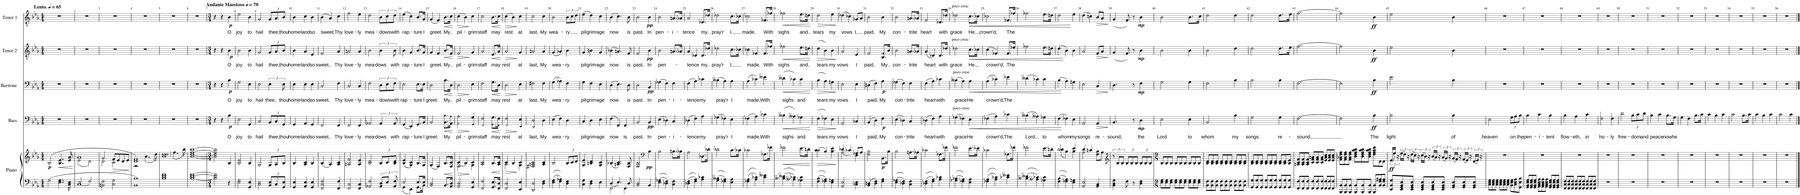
**kern	**kern	**dynam	**kern	**text	**dynam	**kern	**text	**dynam	**kern	**text	**dynam	**kern	**text	**dynam
*part5	*part5	*part5	*part4	*part4	*part4	*part3	*part3	*part3	*part2	*part2	*part2	*part1	*part1	*part1
*staff6	*staff5	*staff5/6	*staff4	*staff4	*staff4	*staff3	*staff3	*staff3	*staff2	*staff2	*staff2	*staff1	*staff1	*staff1
*I"Piano	*	*	*I"Bass	*	*	*I"Baritone	*	*	*I"Tenor 2	*	*	*I"Tenor 1	*	*
*I'Pno.	*	*	*I'B.	*	*	*I'Bar.	*	*	*I'T2.	*	*	*I'T1.	*	*
*clefF4	*clefG2	*	*clefF4	*	*	*clefF4	*	*	*clefGv2	*	*	*clefGv2	*	*
*k[b-e-a-]	*k[b-e-a-]	*	*k[b-e-a-]	*	*	*k[b-e-a-]	*	*	*k[b-e-a-]	*	*	*k[b-e-a-]	*	*
*M4/4	*M4/4	*	*M4/4	*	*	*M4/4	*	*	*M4/4	*	*	*M4/4	*	*
*MM65	*MM65	*	*MM65	*	*	*MM65	*	*	*MM65	*	*	*MM65	*	*
=1	=1	=1	=1	=1	=1	=1	=1	=1	=1	=1	=1	=1	=1	=1
!	!	!	!	!	!	!	!	!	!	!	!	!LO:TX:a:B:t=Lento.	!	!
!	!	!LO:DY:b	!	!	!	!	!	!	!	!	!	!	!	!
2G\	(2B-/	p	1r	.	.	1r	.	.	1r	.	.	1r	.	.
!	!	!LO:HP:b	!	!	!	!	!	!	!	!	!	!	!	!
4..E-\ 4..G\	4..B-/ 4..e-/	<	.	.	.	.	.	.	.	.	.	.	.	.
16C\ 16E-\	16e-/ 16a-/	.	.	.	.	.	.	.	.	.	.	.	.	.
.	.	[	.	.	.	.	.	.	.	.	.	.	.	.
=2	=2	=2	=2	=2	=2	=2	=2	=2	=2	=2	=2	=2	=2	=2
*^	*^	*	*	*	*	*	*	*	*	*	*	*	*	*
1C	2E-/	1a-	(2e-\	.	1r	.	.	1r	.	.	1r	.	.	1r	.	.
.	2F/	.	2d\)	.	.	.	.	.	.	.	.	.	.	.	.	.
*v	*v	*	*	*	*	*	*	*	*	*	*	*	*	*	*	*
=3	=3	=3	=3	=3	=3	=3	=3	=3	=3	=3	=3	=3	=3	=3	=3
2BBn\ 2F\	2d\	2g/	.	1r	.	.	1r	.	.	1r	.	.	1r	.	.
!	!	!	!LO:HP:b	!	!	!	!	!	!	!	!	!	!	!	!
2C\ 2G\	2c\	8f/L	>	.	.	.	.	.	.	.	.	.	.	.	.
.	.	8e-/	.	.	.	.	.	.	.	.	.	.	.	.	.
.	.	8d/	.	.	.	.	.	.	.	.	.	.	.	.	.
.	.	8e-/J	.	.	.	.	.	.	.	.	.	.	.	.	.
*	*v	*v	*	*	*	*	*	*	*	*	*	*	*	*	*
.	.	]	.	.	.	.	.	.	.	.	.	.	.	.
=4	=4	=4	=4	=4	=4	=4	=4	=4	=4	=4	=4	=4	=4	=4
*	*^	*	*	*	*	*	*	*	*	*	*	*	*	*
1BB- 1B-	1d 1f)	2r	.	1r	.	.	1r	.	.	1r	.	.	1r	.	.
.	.	(4..b-\	.	.	.	.	.	.	.	.	.	.	.	.	.
.	.	16dd\)	.	.	.	.	.	.	.	.	.	.	.	.	.
=5	=5	=5	=5	=5	=5	=5	=5	=5	=5	=5	=5	=5	=5	=5	=5
1B- 1d 1f	1b- 1dd	2dd/	.	1r	.	.	1r	.	.	1r	.	.	1r	.	.
.	.	(4..ff\	.	.	.	.	.	.	.	.	.	.	.	.	.
.	.	16bb-\)	.	.	.	.	.	.	.	.	.	.	.	.	.
*	*v	*v	*	*	*	*	*	*	*	*	*	*	*	*	*
=6	=6	=6	=6	=6	=6	=6	=6	=6	=6	=6	=6	=6	=6	=6
[1B- [1d [1f	[1b- [1dd [1ff [1bb-	.	1r	.	.	1r	.	.	1r	.	.	1r	.	.
=7	=7	=7	=7	=7	=7	=7	=7	=7	=7	=7	=7	=7	=7	=7
*M3/4	*M3/4	*	*M3/4	*	*	*M3/4	*	*	*M3/4	*	*	*M3/4	*	*
*	*	*	*	*	*	*	*	*	*	*	*	*MM70	*	*
!	!	!	!	!	!	!	!	!	!	!	!	!LO:TX:a:B:t=Andante Maestoso	!	!
2B-\] 2d\] 2f\]	2b-\] 2dd\] 2ff\] 2bb-\]	.	4r	.	.	4r	.	.	4r	.	.	4r	.	.
.	.	.	4r	.	.	4r	.	.	4r	.	.	4r	.	.
!	!	!	!	!LO:LY:b	!LO:DY:b	!	!LO:LY:b	!LO:DY:b	!	!LO:LY:b	!LO:DY:b	!	!LO:LY:b	!LO:DY:b
4r	4B-/	.	4B-\	O	p	4B-\	O	p	4B-\	O	p	4B-\	O	p
=8	=8	=8	=8	=8	=8	=8	=8	=8	=8	=8	=8	=8	=8	=8
!	!	!	!	!LO:LY:b	!	!	!LO:LY:b	!	!	!LO:LY:b	!	!	!LO:LY:b	!
2E-\ 2G\	2B-/ 2e-/	.	2E-\	joy	.	2G\	joy	.	2B-\	joy	.	2e-\	joy	.
!	!	!	!	!LO:LY:b	!	!	!LO:LY:b	!	!	!LO:LY:b	!	!	!LO:LY:b	!
4GG/ 4E-/	4B-/	.	4GG/	to	.	4E-\	to	.	4B-\	to	.	4B-\	to	.
=9	=9	=9	=9	=9	=9	=9	=9	=9	=9	=9	=9	=9	=9	=9
!	!	!	!	!LO:LY:b	!	!	!LO:LY:b	!	!	!LO:LY:b	!	!	!LO:LY:b	!
2C\ 2E-\	2G/	.	2C/	hail	.	2E-\	hail	.	2G/	hail	.	2G/	hail	.
*Xbrackettup	*Xbrackettup	*	*Xbrackettup	*	*	*	*	*	*	*	*	*	*	*
!	!	!	!	!LO:LY:b	!	!	!LO:LY:b	!	!	!	!	!	!	!
*	*	*	*	*	*	*	*	*	*Xbrackettup	*	*	*	*	*
!	!	!	!	!	!	!	!	!	!	!LO:LY:b	!	!	!	!
*	*	*	*	*	*	*	*	*	*	*	*	*Xbrackettup	*	*
!	!	!	!	!	!	!	!	!	!	!	!	!	!LO:LY:b	!
12BB-/ 12E-/L	12G/L	.	12BB-/L	thee,	.	6E-\	thee,	.	12G/L	thee,	.	12G/L	thee,	.
12C/	12A-/	.	12C/	.	.	.	.	.	12A-/	.	.	12A-/	.	.
!	!	!	!	!LO:LY:b	!	!	!LO:LY:b	!	!	!LO:LY:b	!	!	!LO:LY:b	!
12GG/ 12E-/J	12B-/J	.	12GG/J	thou	.	12E-\	thou	.	12B-/J	thou	.	12B-/J	thou	.
=10	=10	=10	=10	=10	=10	=10	=10	=10	=10	=10	=10	=10	=10	=10
!	!	!	!	!LO:LY:b	!	!	!LO:LY:b	!	!	!LO:LY:b	!	!	!LO:LY:b	!
4GG/ 4E-/	4B-/	.	4GG/	home-	.	4E-\	home-	.	4B-\	home-	.	4B-\	home-	.
!	!	!	!	!LO:LY:b	!	!	!LO:LY:b	!	!	!LO:LY:b	!	!	!LO:LY:b	!
4AA-/ 4E-/	4A-/ 4c/	.	4AA-/	-land	.	4E-\	-land	.	4A-/	-land	.	4c\	-land	.
!	!	!	!	!LO:LY:b	!	!	!LO:LY:b	!	!	!LO:LY:b	!	!	!LO:LY:b	!
4GG/ 4E-/	4B-/	.	4GG/	so	.	4E-\	so	.	4E-/	so	.	4B-\	so	.
=11	=11	=11	=11	=11	=11	=11	=11	=11	=11	=11	=11	=11	=11	=11
!	!	!	!	!LO:LY:b	!	!	!LO:LY:b	!	!	!LO:LY:b	!	!	!LO:LY:b	!
2FF/ 2C/ 2F/	(4B-/	.	2FF/	sweet,	.	2C/	sweet,	.	2F/	sweet,	.	(4B-\	sweet,	.
.	4A-/)	.	.	.	.	.	.	.	.	.	.	4A-/)	.	.
!	!	!	!	!LO:LY:b	!	!	!LO:LY:b	!	!	!LO:LY:b	!	!	!LO:LY:b	!
4FF/ 4F/	4A-/ 4c/	.	4FF/	Thy	.	4F\	Thy	.	4A-/	Thy	.	4c\	Thy	.
=12	=12	=12	=12	=12	=12	=12	=12	=12	=12	=12	=12	=12	=12	=12
!	!	!	!	!LO:LY:b	!	!	!LO:LY:b	!	!	!LO:LY:b	!	!	!LO:LY:b	!
2FF/ 2C/	2An/ 2f/	.	2FF/	love-	.	2C/	love-	.	2An/	love-	.	2f\	love-	.
!	!	!	!	!LO:LY:b	!	!	!LO:LY:b	!	!	!LO:LY:b	!	!	!LO:LY:b	!
4FF/ 4C/	4A/ 4e-/	.	4FF/	-ly	.	4C/	-ly	.	4A/	-ly	.	4e-\	-ly	.
=13	=13	=13	=13	=13	=13	=13	=13	=13	=13	=13	=13	=13	=13	=13
!	!	!	!	!LO:LY:b	!	!	!LO:LY:b	!	!	!LO:LY:b	!	!	!LO:LY:b	!
2AA-X/ 2F/	2B-/ 2d/	.	2AA-X/	mea-	.	2F\	mea-	.	2B-\	mea-	.	2d\	mea-	.
*brackettup	*	*	*brackettup	*	*	*	*	*	*	*	*	*	*	*
!	!	!	!	!LO:LY:b	!	!	!LO:LY:b	!	!	!	!	!	!	!
*	*	*	*	*	*	*	*	*	*brackettup	*	*	*	*	*
!	!	!	!	!	!	!	!	!	!	!LO:LY:b	!	!	!	!
*	*	*	*	*	*	*	*	*	*	*	*	*brackettup	*	*
!	!	!	!	!	!	!	!	!	!	!	!	!	!LO:LY:b	!
12AA-/ 12D/L	12B-/L	.	6AA-/	-dows	.	12D\L	-dows	.	6B-\	-dows	.	12B-\L	-dows	.
12E-/J	12c/	.	.	.	.	12E-\	.	.	.	.	.	12c\	.	.
!	!	!	!	!LO:LY:b	!	!	!LO:LY:b	!	!	!LO:LY:b	!	!	!LO:LY:b	!
12AA-/ 12F/	12B-/ 12d/J	.	12AA-/	with	.	12F\J	with	.	12B-\	with	.	12d\J	with	.
=14	=14	=14	=14	=14	=14	=14	=14	=14	=14	=14	=14	=14	=14	=14
*^	*	*	*	*	*	*	*	*	*	*	*	*	*	*
!	!	!	!	!	!LO:LY:b	!	!	!LO:LY:b	!	!	!LO:LY:b	!	!	!LO:LY:b	!
2E-/	4GG\	((4B-/ 4e-/	.	(4GG/	rap-	.	2E-\	rap-	.	4B-\	rap-	.	(4e-\	rap-	.
.	4EE-\	4G/ 4c/))	.	4EE-/)	.	.	.	.	.	4G/	.	.	4c\)	.	.
!	!	!	!	!	!LO:LY:b	!	!	!LO:LY:b	!	!	!LO:LY:b	!	!	!LO:LY:b	!
8.E-/L	8.GG\L	8.B-/L	.	8.GG/L	ture	.	8.E-\L	-ture	.	8.B-/L	ture	.	8.B-/L	ture	.
!	!	!	!	!	!LO:LY:b	!	!	!LO:LY:b	!	!	!LO:LY:b	!	!	!LO:LY:b	!
16E-/Jk	16BB-\Jk	16G/Jk	.	16BB-/Jk	I	.	16E-\Jk	I	.	16G/Jk	I	.	16G/Jk	I	.
=15	=15	=15	=15	=15	=15	=15	=15	=15	=15	=15	=15	=15	=15	=15	=15
!	!	!	!	!	!LO:LY:b	!	!	!LO:LY:b	!	!	!LO:LY:b	!	!	!LO:LY:b	!
*v	*v	*	*	*	*	*	*	*	*	*	*	*	*	*	*
2BB-/ 2D/	(4G/	.	2BB-/	greet.	.	2D\	greet.	.	4G/	greet.	.	(4G/	greet.	.
.	4F/)	.	.	.	.	.	.	.	4F/	.	.	4F/)	.	.
!	!	!LO:HP:b	!	!LO:LY:b	!LO:HP:b	!	!LO:LY:b	!LO:HP:b	!	!LO:LY:b	!LO:HP:b	!	!LO:LY:b	!LO:HP:b
8.BB-/L	8.B-/L	<	8.BB-\ 8.B-\L	My	<	8.B-\L	My	<	8.B-/L	My	<	8.B-\L	My	<
16AA-/ 16D/Jk	16F/ 16c/Jk	.	16AA-\ 16A-\Jk	.	.	16D\Jk	.	.	16F/Jk	.	.	16c\Jk	.	.
.	.	[	.	.	[	.	.	[	.	.	[	.	.	[
=16	=16	=16	=16	=16	=16	=16	=16	=16	=16	=16	=16	=16	=16	=16
!	!	!LO:HP:b	!	!LO:LY:b	!LO:HP:b	!	!LO:LY:b	!LO:HP:b	!	!LO:LY:b	!LO:HP:b	!	!LO:LY:b	!LO:HP:b
*	*^	*	*	*	*	*	*	*	*	*	*	*	*	*
2AA-/ 2D/	2F\	(4c/	>	2AA-\ 2A-\	pil-	>	2D\	pil-	>	2F/	pil-	>	(4c\	pil-	>
.	.	4B-/)	.	.	.	.	.	.	.	.	.	.	4B-\)	.	.
!	!	!	!	!	!LO:LY:b	!	!	!LO:LY:b	!	!	!LO:LY:b	!	!	!LO:LY:b	!
4GG/ 4E-/	4G\	4c/	]	4GG/ 4G/	-grim	]	4E-\	-grim	]	4G/	-grim	]	4c\	grim	]
=17	=17	=17	=17	=17	=17	=17	=17	=17	=17	=17	=17	=17	=17	=17	=17
!	!	!	!	!	!LO:LY:b	!	!	!LO:LY:b	!	!	!LO:LY:b	!	!	!LO:LY:b	!
*	*v	*v	*	*	*	*	*	*	*	*	*	*	*	*	*
2FF/ 2F/	2A-/ 2c/	.	2FF/ 2F/	staff	.	2F\	staff	.	2A-/	staff	.	2c\	staff	.
!	!	!LO:HP:b	!	!LO:LY:b	!LO:HP:b	!	!LO:LY:b	!LO:HP:b	!	!LO:LY:b	!LO:HP:b	!	!LO:LY:b	!LO:HP:b
8.GG/ 8.E-/L	8.B-/L	<	8.GG\ 8.G\L	may	<	8.G\L	may	<	8.E-/L	may	<	8.B-\L	may	<
16FF/ 16D/Jk	16A-/ 16c/Jk	.	16FF\ 16F\Jk	.	.	16D\Jk	.	.	16A-/Jk	.	.	16c\Jk	.	.
.	.	[	.	.	[	.	.	[	.	.	[	.	.	[
=18	=18	=18	=18	=18	=18	=18	=18	=18	=18	=18	=18	=18	=18	=18
!	!	!LO:HP:b	!	!LO:LY:b	!LO:HP:b	!	!LO:LY:b	!LO:HP:b	!	!LO:LY:b	!LO:HP:b	!	!LO:LY:b	!LO:HP:b
*	*^	*	*	*	*	*	*	*	*	*	*	*	*	*
2FF/ 2D/	2A-\	4c/	>	2FF/ 2F/	rest	>	2D\	rest	>	2A-/	rest	>	(4c\	rest	>
.	.	4B-/	.	.	.	.	.	.	.	.	.	.	4B-\)	.	.
!	!	!	!	!	!LO:LY:b	!	!	!LO:LY:b	!	!	!LO:LY:b	!	!	!LO:LY:b	!
4EE-/ 4E-/	4G\	4c/	]	4EE-/ 4E-/	at	]	4E-\	at	]	4G/	at	]	4c\	at	]
=19	=19	=19	=19	=19	=19	=19	=19	=19	=19	=19	=19	=19	=19	=19	=19
!	!	!	!	!	!LO:LY:b	!	!	!LO:LY:b	!	!	!LO:LY:b	!	!	!LO:LY:b	!
*	*v	*v	*	*	*	*	*	*	*	*	*	*	*	*	*
2DD/ 2D/	2F#X/ 2An/ 2c/	.	2DD/ 2D/	last,	.	2F#X\	last,	.	2An/	last,	.	2c\	last,	.
!	!	!	!	!LO:LY:b	!	!	!LO:LY:b	!	!	!LO:LY:b	!	!	!LO:LY:b	!
4D\ 4F\	4A/ 4c/	.	4D\	My	.	4F#\	My	.	4A/	My	.	4c\	My	.
=20	=20	=20	=20	=20	=20	=20	=20	=20	=20	=20	=20	=20	=20	=20
!	!	!	!	!LO:LY:b	!	!	!LO:LY:b	!	!	!LO:LY:b	!	!	!LO:LY:b	!
4E-\ 4G\	2B-/	.	(4E-\	wea-	.	(4G\	wea-	.	(4G/	wea-	.	2B-\	wea-	.
4F\ 4A-X\	.	.	4F\)	.	.	4A-X\)	.	.	4A-X/)	.	.	.	.	.
!	!	!	!	!LO:LY:b	!	!	!LO:LY:b	!	!	!LO:LY:b	!	!	!LO:LY:b	!
4D\ 4F\	12B-/L	.	4D\	ry	.	4F\	ry	.	4B-\	ry	.	12B-\L	-ry	.
.	12c/	.	.	.	.	.	.	.	.	.	.	12c\	.	.
.	12d/J	.	.	.	.	.	.	.	.	.	.	12d\J	.	.
=21	=21	=21	=21	=21	=21	=21	=21	=21	=21	=21	=21	=21	=21	=21
!	!	!	!	!LO:LY:b	!	!	!LO:LY:b	!	!	!LO:LY:b	!	!	!LO:LY:b	!
4C\ 4G\	4G/ 4e-/	.	4C/	pil-	.	4G\	pil-	.	4G/	pil-	.	(4e-\	pil-	.
!	!	!	!	!LO:LY:b	!	!	!LO:LY:b	!	!	!LO:LY:b	!	!	!LO:LY:b	!
4D\ 4F\	4Bn/ 4d/	.	4D\	-grim-	.	4F\	-grim-	.	4Bn\	-grim-	.	4d\)	-grim-	.
!	!	!	!	!LO:LY:b	!	!	!LO:LY:b	!	!	!LO:LY:b	!	!	!LO:LY:b	!
4E-\	4G/ 4c/	.	4E-\	-age	.	4E-\	-age	.	4G/	-age	.	4c\	-age	.
=22	=22	=22	=22	=22	=22	=22	=22	=22	=22	=22	=22	=22	=22	=22
*^	*	*	*	*	*	*	*	*	*	*	*	*	*	*
!	!	!	!	!	!LO:LY:b	!	!	!LO:LY:b	!	!	!LO:LY:b	!	!	!LO:LY:b	!
2FF\	4D/	(4B-X/	.	(4F\	now	.	(4D\	now	.	(4B-X\	now	.	(4B-\	now	.
.	4.E-/	4.An/ 4.c/)	.	4FF/)	.	.	4.E-\)	.	.	4.An/)	.	.	4.c\)	.	.
!	!	!	!	!	!LO:LY:b	!	!	!	!	!	!	!	!	!	!
4FF\	.	.	.	4FF/	is	.	.	.	.	.	.	.	.	.	.
!	!	!	!	!	!	!	!	!LO:LY:b	!	!	!LO:LY:b	!	!	!LO:LY:b	!
.	8D/	8F/ 8B-/	.	.	.	.	8D\	is	.	8F/	is	.	8B-\	is	.
=23	=23	=23	=23	=23	=23	=23	=23	=23	=23	=23	=23	=23	=23	=23	=23
!	!	!	!	!	!LO:LY:b	!	!	!LO:LY:b	!	!	!LO:LY:b	!	!	!LO:LY:b	!
*v	*v	*	*	*	*	*	*	*	*	*	*	*	*	*	*
2BB-/ 2D/	2F/ 2B-/	.	2BB-/	past.	.	2D\	past.	.	2F/	past.	.	2B-\	past.	.
*	*clefF4	*	*	*	*	*	*	*	*	*	*	*	*	*
!	!	!LO:DY:b	!	!LO:LY:b	!LO:DY:b	!	!LO:LY:b	!LO:DY:b	!	!LO:LY:b	!LO:DY:b	!	!LO:LY:b	!LO:DY:b
4BB-/	4B-\	pp	4BB-/	In	pp	4BB-/	In	pp	4B-\	In	pp	4B-\	In	pp
=24	=24	=24	=24	=24	=24	=24	=24	=24	=24	=24	=24	=24	=24	=24
!	!	!	!	!LO:LY:b	!	!	!LO:LY:b	!	!	!LO:LY:b	!	!	!LO:LY:b	!
4E-\ 4G-X\	2B-\	.	(4E-\	pen-	.	(4G-X\	pen-	.	2B-\	pen-	.	2B-\	pen-	.
4D-X\ 4F\	.	.	4D-X\)	.	.	4F\)	.	.	.	.	.	.	.	.
!	!	!	!	!LO:LY:b	!	!	!LO:LY:b	!	!	!	!	!	!LO:LY:b	!
4C\ 4F\	8.Bn\L	.	4C/	i-	.	4F\	i-	.	8.An/L	.	.	8.An/L	-i-	.
.	16B-X\Jk	.	.	.	.	.	.	.	16A-X/Jk	.	.	16A-X/Jk	.	.
=25	=25	=25	=25	=25	=25	=25	=25	=25	=25	=25	=25	=25	=25	=25
!	!	!	!	!LO:LY:b	!	!	!LO:LY:b	!	!	!LO:LY:b	!	!	!LO:LY:b	!
4D-X\ 4F\	2A-\	.	(4D-X\	-tence	.	(4F\	-tence	.	4A-/	tence	.	2A-/	tence	.
4F\ 4A-\	.	.	4F\)	.	.	4A-\)	.	.	4D-X/	.	.	.	.	.
!	!	!	!	!LO:LY:b	!	!	!LO:LY:b	!	!	!LO:LY:b	!	!	!LO:LY:b	!
4A-\ 4c-X\	8.D-X\L	.	4A-\	my	.	4c-X\	my	.	8.D-/L	my	.	8.D-X/L	my	.
.	16d-X\Jk	.	.	.	.	.	.	.	16d-X/Jk	.	.	16d-X/Jk	.	.
=26	=26	=26	=26	=26	=26	=26	=26	=26	=26	=26	=26	=26	=26	=26
!	!	!	!	!LO:LY:b	!	!	!LO:LY:b	!	!	!LO:LY:b	!	!	!LO:LY:b	!
4G\ 4B--X\	2d-X\	.	(4G-X\	pray'r	.	(4B--X\	pray'r	.	2d-X\	pray'r	.	2d-X\	pray'r	.
4F-X\ 4A-\	.	.	4F-X\)	.	.	4A-\)	.	.	.	.	.	.	.	.
!	!	!	!	!LO:LY:b	!	!	!LO:LY:b	!	!	!LO:LY:b	!	!	!LO:LY:b	!
4E-\ 4A-\	8.c\L	.	4E-\	I	.	4A-\	I	.	8.c\L	I	.	8.c\L	I	.
.	16c-X\Jk	.	.	.	.	.	.	.	16c-X\Jk	.	.	16c-X\Jk	.	.
=27	=27	=27	=27	=27	=27	=27	=27	=27	=27	=27	=27	=27	=27	=27
!	!	!	!	!LO:LY:b	!	!	!LO:LY:b	!	!	!LO:LY:b	!	!	!LO:LY:b	!
4F-X\ 4A-\	2c-X\	.	(4F-X\	made,	.	(4A-\	made,	.	4c-X\	made,	.	2c-X\	made,	.
4A-\ 4c-X\	.	.	4A-\)	.	.	4c-X\)	.	.	4F-X/	.	.	.	.	.
!	!	!	!	!LO:LY:b	!	!	!LO:LY:b	!	!	!LO:LY:b	!	!	!LO:LY:b	!
4c-\ 4e--X\	8.F-X\L	.	4c-X\	With	.	4e--X\	With	.	8.F-/L	With	.	8.F-X/L	With	.
.	16f-X\Jk	.	.	.	.	.	.	.	16f-X/Jk	.	.	16f-X/Jk	.	.
=28	=28	=28	=28	=28	=28	=28	=28	=28	=28	=28	=28	=28	=28	=28
!	!	!LO:HP:b	!	!LO:LY:b	!LO:HP:b	!	!LO:LY:b	!LO:HP:b	!	!LO:LY:b	!LO:HP:b	!	!LO:LY:b	!LO:HP:b
4B--X\ 4d--X\	2f-X\	<	(4B--X\	sighs	<	(4d--X\	sighs	<	2f-X\	sighs	<	2f-X\	sighs	<
4A--X\ 4c-X\	.	.	4A--X\)	.	.	4c-X\)	.	.	.	.	.	.	.	.
!	!	!	!	!LO:LY:b	!	!	!LO:LY:b	!	!	!LO:LY:b	!	!	!LO:LY:b	!
4G-X\ 4c-\	8.e-\L	.	4G-X\	and	.	4c-\	and	.	8.e-\L	and	.	8.e-\L	and	.
.	16dn\Jk	.	.	.	.	.	.	.	16dn\Jk	.	.	16dn\Jk	.	.
.	.	[	.	.	[	.	.	[	.	.	[	.	.	[
=29	=29	=29	=29	=29	=29	=29	=29	=29	=29	=29	=29	=29	=29	=29
!	!	!LO:HP:b	!	!LO:LY:b	!LO:HP:b	!	!LO:LY:b	!LO:HP:b	!	!LO:LY:b	!LO:HP:b	!	!LO:LY:b	!LO:HP:b
*	*^	*	*	*	*	*	*	*	*	*	*	*	*	*
4F\ 4B-\	(4c\	2c\	>	(4F\	tears	>	(4B-\	tears	>	(4d\	tears	>	2d\	tears	>
4F-X\ 4A-\	4B-/)	.	.	4F-X\)	.	.	4A-\)	.	.	4B-\)	.	.	.	.	.
!	!	!	!	!	!LO:LY:b	!	!	!LO:LY:b	!	!	!LO:LY:b	!	!	!LO:LY:b	!
4E-\ 4Gn\	4B-\	4e-\	.	4E-\	my	.	4Gn\	my	.	4B-\	my	.	4e-\	my	.
*	*v	*v	*	*	*	*	*	*	*	*	*	*	*	*	*
.	.	]	.	.	]	.	.	]	.	.	]	.	.	]
=30	=30	=30	=30	=30	=30	=30	=30	=30	=30	=30	=30	=30	=30	=30
*	*^	*	*	*	*	*	*	*	*	*	*	*	*	*
!	!	!	!	!	!LO:LY:b	!	!	!LO:LY:b	!	!	!LO:LY:b	!	!	!LO:LY:b	!
2AA-/ 2E-/	2A-\	(4d-X/	.	2AA-/	vows	.	2E-\	vows	.	2A-/	vows	.	(4d-X\	vows	.
.	.	4c-X/)	.	.	.	.	.	.	.	.	.	.	4c-X\)	.	.
!	!	!	!	!	!LO:LY:b	!	!	!LO:LY:b	!	!	!LO:LY:b	!	!	!LO:LY:b	!
4C-X\ 4E-\	4E-\	8G-X/L	.	4C-X/	I	.	4E-\	I	.	4E-/	I	.	8G-X/L	I	.
.	.	8A-/J	.	.	.	.	.	.	.	.	.	.	8A-/J	.	.
=31	=31	=31	=31	=31	=31	=31	=31	=31	=31	=31	=31	=31	=31	=31	=31
!	!	!	!	!	!LO:LY:b	!	!	!LO:LY:b	!	!	!LO:LY:b	!	!	!LO:LY:b	!
*	*v	*v	*	*	*	*	*	*	*	*	*	*	*	*	*
4BB-/ 4Dn/	2F\ 2B-\	.	(4BB-/	paid,	.	(4Dn\	paid,	.	2F/	paid,	.	2B-\	paid,	.
4D\ 4F\	.	.	4D\)	.	.	4F\)	.	.	.	.	.	.	.	.
!	!	!LO:DY:b	!	!LO:LY:b	!LO:DY:b	!	!LO:LY:b	!LO:DY:b	!	!LO:LY:b	!	!	!LO:LY:b	!
4F\ 4A-\	8.BB-\L	p	4F\	My	p	4A-\	My	p	8.BB-/ 8.F!/L	My	.	4B-\	My	.
.	16B-\Jk	.	.	.	.	.	.	.	16B-/Jk	.	.	.	.	.
=32	=32	=32	=32	=32	=32	=32	=32	=32	=32	=32	=32	=32	=32	=32
!	!	!	!	!LO:LY:b	!	!	!LO:LY:b	!	!	!LO:LY:b	!	!	!LO:LY:b	!
4E-\ 4G-X\	2B-\	.	(4E-\	con-	.	(4G-X\	con-	.	2B-\	con-	.	2B-\	con-	.
4D-X\ 4F\	.	.	4D-X\)	.	.	4F\)	.	.	.	.	.	.	.	.
!	!	!	!	!LO:LY:b	!	!	!LO:LY:b	!	!	!LO:LY:b	!	!	!LO:LY:b	!
4C\ 4F\	8.An\L	.	4C/	trite	.	4F\	trite	.	8.An/L	-trite	.	8.An/L	-trite	.
.	16A-X\Jk	.	.	.	.	.	.	.	16A-X/Jk	.	.	16A-X/Jk	.	.
=33	=33	=33	=33	=33	=33	=33	=33	=33	=33	=33	=33	=33	=33	=33
!	!	!	!	!LO:LY:b	!	!	!LO:LY:b	!	!	!LO:LY:b	!	!	!LO:LY:b	!
4D-X\ 4F\	2c-X\	.	(4D-X\	heart	.	(4F\	heart	.	(4A-/	heart	.	2F/	heart	.
4F\ 4A-\	.	.	4F\)	.	.	4A-\)	.	.	4D-X/)	.	.	.	.	.
!	!	!	!	!LO:LY:b	!	!	!LO:LY:b	!	!	!LO:LY:b	!	!	!LO:LY:b	!
4A-\ 4c-X\	8.F-X\L	.	4A-\	with	.	4c-X\	with	.	8.D-/L	with	.	8.D-X/L	with	.
.	16f-X\Jk	.	.	.	.	.	.	.	16d-X/Jk	.	.	16d-X/Jk	.	.
=34	=34	=34	=34	=34	=34	=34	=34	=34	=34	=34	=34	=34	=34	=34
!	!	!	!	!LO:LY:b	!	!	!LO:LY:b	!	!	!LO:LY:b	!	!	!LO:LY:b	!
4G-X\ 4B-X\	2f-X\	.	(4G-X\	grace	.	(4B--X\	grace	.	2d-X\	grace	.	2d-X\	grace	.
4F-X\ 4A-\	.	.	4F-X\)	.	.	4A-\)	.	.	.	.	.	.	.	.
!	!	!	!	!	!	!	!	!	!	!	!	!LO:TX:a:t=poco cresc	!	!
!	!	!	!	!	!	!	!	!	!LO:TX:a:t=poco cresc	!	!	!	!	!
!	!	!	!	!	!	!LO:TX:a:t=poco cresc	!	!	!	!	!	!	!	!
!	!	!	!LO:TX:a:t=poco cresc	!	!	!	!	!	!	!	!	!	!	!
!	!	!	!	!LO:LY:b	!LO:HP:b	!	!LO:LY:b	!LO:HP:b	!	!LO:LY:b	!LO:HP:b	!	!LO:LY:b	!LO:HP:b
4E-\ 4A-\	8.e-\L	.	4E-\	He	<	4A-\	He	<	8.c\L	He	<	8.c\L	He	<
.	16e-X\Jk	.	.	.	.	.	.	.	16c-X\Jk	.	.	16c-X\Jk	.	.
=35	=35	=35	=35	=35	=35	=35	=35	=35	=35	=35	=35	=35	=35	=35
!	!	!	!	!LO:LY:b	!	!	!LO:LY:b	!	!	!LO:LY:b	!	!	!LO:LY:b	!
4F-X\ 4A-\	2c-X\	.	(4F-X\	crown'd,	.	(4A-\	crown'd,	.	(4c\	crown'd,	.	2c-X\	crown'd,	.
4A-\ 4c-X\	.	.	4A-\)	.	.	4c-X\)	.	.	4F-X/)	.	.	.	.	.
!	!	!	!	!LO:LY:b	!	!	!LO:LY:b	!	!	!LO:LY:b	!	!	!LO:LY:b	!
4c-X\ 4e--X\	8.F-X\L	.	4c-X\	The	.	4e-X\	The	.	8.F-/L	The	.	8.F-X/L	The	.
.	16f-X\Jk	.	.	.	.	.	.	.	16e-X/Jk	.	.	16f-X/Jk	.	.
=36	=36	=36	=36	=36	=36	=36	=36	=36	=36	=36	=36	=36	=36	=36
!	!	!	!	!LO:LY:b	!	!	!	!	!	!	!	!	!	!
4B--X\ 4d--X\	2f-X\	.	(4B--X\	Lord	.	(4d--X\	.	.	2f-X\	.	.	2f-X\	.	.
4A--X\ 4c-X\	.	.	4A--X\)	.	.	4c-X\)	.	.	.	.	.	.	.	.
!	!	!	!	!LO:LY:b	!	!	!	!	!	!	!	!	!	!
4G-X\ 4c-\	8.e-\L	.	4G-X\	to	.	4c-\	.	.	8.e-\L	.	.	8.e-\L	.	.
.	16dn\Jk	.	.	.	.	.	.	.	16dn\Jk	.	.	16dn\Jk	.	.
=37	=37	=37	=37	=37	=37	=37	=37	=37	=37	=37	=37	=37	=37	=37
*	*^	*	*	*	*	*	*	*	*	*	*	*	*	*
!	!	!	!	!	!LO:LY:b	!	!	!	!	!	!	!	!	!	!
4F\ 4B-\	2d/	(4d\	.	(4F\	whom	.	(4B-\	.	.	(4d\	.	.	2d\	.	.
4F-X\ 4A-\	.	4B-\)	.	4F-X\)	.	[	4A-\)	.	[	4B-\)	.	[	.	.	.
!	!	!	!	!	!LO:LY:b	!	!	!	!	!	!	!	!	!	!
4E-\ 4Gn\	4B-\	4e-/	.	4E-\	my	.	4Gn\	.	.	4B-\	.	.	4e-\	.	[
=38	=38	=38	=38	=38	=38	=38	=38	=38	=38	=38	=38	=38	=38	=38	=38
!	!	!	!	!	!LO:LY:b	!	!	!	!	!	!	!	!	!	!
2AA-/ 2E-/	2A-\	4d/	.	2AA-/	songs	.	2E-\	.	.	2A-/	.	.	(4d\	.	.
.	.	4cn/	.	.	.	.	.	.	.	.	.	.	4cn\)	.	.
!	!	!	!	!	!LO:LY:b	!LO:HP:b	!	!	!LO:HP:b	!	!	!LO:HP:b	!	!	!LO:HP:b
4AA-/ 4C/	8F\ 8B-\L	4ryy	.	4AA-/	re-	>	4C/	.	>	8F/L	.	>	8B-/L	.	>
.	8A-\J	.	.	.	.	.	.	.	.	8A-/J	.	.	8A-/J	.	.
*	*v	*v	*	*	*	*	*	*	*	*	*	*	*	*	*
.	.	.	.	.	]	.	.	]	.	.	]	.	.	]
=39	=39	=39	=39	=39	=39	=39	=39	=39	=39	=39	=39	=39	=39	=39
*	*clefG1	*	*	*	*	*	*	*	*	*	*	*	*	*
*	*brackettup	*	*	*	*	*	*	*	*	*	*	*	*	*
!	!	!	!	!LO:LY:b	!	!	!	!	!	!	!	!	!	!
4BB-\ 4D\ 4G\	12r	.	4.BB-/	-sound,	.	4.D\	.	.	(4G/	.	.	(4G/	.	.
.	12d/L	.	.	.	.	.	.	.	.	.	.	.	.	.
.	12d/J	.	.	.	.	.	.	.	.	.	.	.	.	.
*	*Xbrackettup	*	*	*	*	*	*	*	*	*	*	*	*	*
8F\	12d/L	.	.	.	.	.	.	.	8F/)	.	.	8F/)	.	.
.	12d/	.	.	.	.	.	.	.	.	.	.	.	.	.
8r	.	.	8r	.	.	8r	.	.	8r	.	.	8r	.	.
.	12d/J	.	.	.	.	.	.	.	.	.	.	.	.	.
!	!	!	!	!LO:LY:b	!LO:DY:b	!	!	!LO:DY:b	!	!	!LO:DY:b	!	!	!LO:DY:b
4D\ 4F\	12d/L	.	4D\	the	mp	4F\	.	mp	4B-\	.	mp	4B-\	.	mp
.	12d/	.	.	.	.	.	.	.	.	.	.	.	.	.
.	12d/J	.	.	.	.	.	.	.	.	.	.	.	.	.
=40	=40	=40	=40	=40	=40	=40	=40	=40	=40	=40	=40	=40	=40	=40
*M9/8	*M9/8	*	*	*	*	*	*	*	*	*	*	*	*	*
!	!	!	!	!LO:LY:b	!	!	!	!	!	!	!	!	!	!
8E-\ 8G\L	8d/L	.	2E-\	Lord	.	2G\	.	.	2B-\	.	.	2B-\	.	.
8E-\ 8G\	8d/	.	.	.	.	.	.	.	.	.	.	.	.	.
8E-\ 8G\J	8d/J	.	.	.	.	.	.	.	.	.	.	.	.	.
8E-\ 8G\L	8d/L	.	.	.	.	.	.	.	.	.	.	.	.	.
!	!	!	!	!LO:LY:b	!	!	!	!	!	!	!	!	!	!
8E-\ 8G\	8d/	.	4E-\	to	.	4G\	.	.	4B-\	.	.	8.B-\L	.	.
8E-\ 8G\J	8d/J	.	.	.	.	.	.	.	.	.	.	.	.	.
.	.	.	.	.	.	.	.	.	.	.	.	16c\Jk	.	.
8E-\ 8G\L	8d/L	.	4.ryy	.	.	4.ryy	.	.	4.ryy	.	.	4.ryy	.	.
8E-\ 8G\	8d/	.	.	.	.	.	.	.	.	.	.	.	.	.
8E-\ 8G\J	8d/J	.	.	.	.	.	.	.	.	.	.	.	.	.
=41	=41	=41	=41	=41	=41	=41	=41	=41	=41	=41	=41	=41	=41	=41
!	!	!	!	!LO:LY:b	!	!	!	!	!	!	!	!	!	!
8BB-\ 8F\L	8d/ 8f/L	.	2BB-/	whom	.	2F\	.	.	2B-\	.	.	2d\	.	.
8BB-\ 8F\	8d/ 8f/	.	.	.	.	.	.	.	.	.	.	.	.	.
8BB-\ 8F\J	8d/ 8f/J	.	.	.	.	.	.	.	.	.	.	.	.	.
8BB-\ 8F\L	8d/ 8f/L	.	.	.	.	.	.	.	.	.	.	.	.	.
!	!	!	!	!LO:LY:b	!	!	!	!	!	!	!	!	!	!
8BB-\ 8F\	8d/ 8f/	.	4B-\	my	.	4B-\	.	.	4d\	.	.	4d\	.	.
8BB-\ 8F\J	8d/ 8f/J	.	.	.	.	.	.	.	.	.	.	.	.	.
8BB-\ 8F\L	8d/ 8f/L	.	4.ryy	.	.	4.ryy	.	.	4.ryy	.	.	4.ryy	.	.
8BB-\ 8F\	8d/ 8f/	.	.	.	.	.	.	.	.	.	.	.	.	.
8BB-\ 8F\J	8d/ 8f/J	.	.	.	.	.	.	.	.	.	.	.	.	.
=42	=42	=42	=42	=42	=42	=42	=42	=42	=42	=42	=42	=42	=42	=42
!	!	!	!	!LO:LY:b	!	!	!	!	!	!	!	!	!	!
8GG/ 8G/L	8d/ 8f/L	.	2G\	songs	.	2B-\	.	.	2d\	.	.	2d\	.	.
8GG/ 8G/	8d/ 8f/	.	.	.	.	.	.	.	.	.	.	.	.	.
8GG/ 8G/J	8d/ 8f/J	.	.	.	.	.	.	.	.	.	.	.	.	.
8GG/ 8G/L	8d/ 8f/L	.	.	.	.	.	.	.	.	.	.	.	.	.
!	!	!	!	!LO:LY:b	!	!	!	!	!	!	!	!	!	!
8GG/ 8G/	8d/ 8f/	.	4G\	re-	.	4B-\	.	.	8.d\L	.	.	8.d\L	.	.
8GG/ 8G/J	8d/ 8f/J	.	.	.	.	.	.	.	.	.	.	.	.	.
.	.	.	.	.	.	.	.	.	16e-\Jk	.	.	16e-\Jk	.	.
8GG/ 8G/L	8d/ 8f/L	.	4.ryy	.	.	4.ryy	.	.	4.ryy	.	.	4.ryy	.	.
8GG/ 8G/	8d/ 8f/	.	.	.	.	.	.	.	.	.	.	.	.	.
8GG/ 8G/J	8d/ 8g/J	.	.	.	.	.	.	.	.	.	.	.	.	.
=43	=43	=43	=43	=43	=43	=43	=43	=43	=43	=43	=43	=43	=43	=43
!	!	!	!	!LO:LY:b	!	!	!	!	!	!	!	!	!	!
8FF/ 8F/L	8cn/ 8e-/ 8a-/L	.	[2.F\	-sound.	.	[2.F\	.	.	[2.f\	.	.	[2.f\	.	.
8FF/ 8F/	8c/ 8e-/ 8a-/	.	.	.	.	.	.	.	.	.	.	.	.	.
8FF/ 8F/J	8c/ 8e-/ 8a-/J	.	.	.	.	.	.	.	.	.	.	.	.	.
8FF/ 8F/L	8e-/ 8a-/ 8ccn/L	.	.	.	.	.	.	.	.	.	.	.	.	.
8FF/ 8F/	8e-/ 8a-/ 8cc/	.	.	.	.	.	.	.	.	.	.	.	.	.
8FF/ 8F/J	8e-/ 8a-/ 8cc/J	.	.	.	.	.	.	.	.	.	.	.	.	.
8FF/ 8F/L	8g/ 8cc/ 8ee-/L	.	4.ryy	.	.	4.ryy	.	.	4.ryy	.	.	4.ryy	.	.
8FF/ 8F/	8g/ 8cc/ 8ee-/	.	.	.	.	.	.	.	.	.	.	.	.	.
8FF/ 8F/J	8g/ 8cc/ 8ee-/J	.	.	.	.	.	.	.	.	.	.	.	.	.
=44	=44	=44	=44	=44	=44	=44	=44	=44	=44	=44	=44	=44	=44	=44
8BBB-/ 8BB-/L	8a-\ 8cc-X\ 8ff\ 8aa-\L	.	2F\]	.	.	2F\]	.	.	2f\]	.	.	2f\]	.	.
8BBB-/ 8BB-/	8a-\ 8cc-\ 8ff\ 8aa-\	.	.	.	.	.	.	.	.	.	.	.	.	.
8BBB-/ 8BB-/J	8a-\ 8cc-\ 8ff\ 8aa-\J	.	.	.	.	.	.	.	.	.	.	.	.	.
8BBB-/ 8BB-/L	8dd\ 8ff\ 8aa-\ 8ccc\ 8ddd\L	.	.	.	.	.	.	.	.	.	.	.	.	.
!	!	!	!	!LO:LY:b	!LO:DY:b	!	!	!LO:DY:b	!	!	!LO:DY:b	!	!	!LO:DY:b
8BBB-/ 8BB-/	8dd\ 8ff\ 8aa-\ 8ccc\ 8ddd\	.	4B-\	The	ff	4B-\	.	ff	4B-\	.	ff	4B-\	.	ff
8BBB-/ 8BB-/J	8dd\ 8ff\ 8aa-\ 8ccc\ 8ddd\J	.	.	.	.	.	.	.	.	.	.	.	.	.
8BBB-/ 8BB-/L	8ff\ 8aa-\ 8ccc\ 8fff\L	.	4.ryy	.	.	4.ryy	.	.	4.ryy	.	.	4.ryy	.	.
8BB-/ 8F/ 8A#X/	8f\	.	.	.	.	.	.	.	.	.	.	.	.	.
8BB-/ 8F/ 8A#/J	8f\J	.	.	.	.	.	.	.	.	.	.	.	.	.
=45	=45	=45	=45	=45	=45	=45	=45	=45	=45	=45	=45	=45	=45	=45
*	*brackettup	*	*	*	*	*	*	*	*	*	*	*	*	*
!	!	!LO:DY:b	!	!LO:LY:b	!	!	!	!	!	!	!	!	!	!
8EE-/ 8BB-/ 8G/L	(24g/LL	ff	2B-\ 2e-\	light	.	2e-\	.	.	2e-\	.	.	2e-\	.	.
.	24gg/JJ)	.	.	.	.	.	.	.	.	.	.	.	.	.
.	24r	.	.	.	.	.	.	.	.	.	.	.	.	.
8EE-/ 8GG/ 8BB-/ 8E-/	(24gg\LL	.	.	.	.	.	.	.	.	.	.	.	.	.
.	24ff\JJ)	.	.	.	.	.	.	.	.	.	.	.	.	.
.	24r	.	.	.	.	.	.	.	.	.	.	.	.	.
8EE-/ 8GG/ 8BB-/ 8E-/J	(24ff\LL	.	.	.	.	.	.	.	.	.	.	.	.	.
.	24ee-\JJ)	.	.	.	.	.	.	.	.	.	.	.	.	.
.	24r	.	.	.	.	.	.	.	.	.	.	.	.	.
8EE-/ 8GG/ 8BB-/ 8E-/L	(24ee-\LL	.	.	.	.	.	.	.	.	.	.	.	.	.
.	24dd\JJ)	.	.	.	.	.	.	.	.	.	.	.	.	.
.	24r	.	.	.	.	.	.	.	.	.	.	.	.	.
!	!	!	!	!LO:LY:b	!	!	!	!	!	!	!	!	!	!
8EE-/ 8GG/ 8BB-/ 8E-/	(24dd/LL	.	4B-\	of	.	4B-\	.	.	4B-\	.	.	4B-\	.	.
.	24cc/JJ)	.	.	.	.	.	.	.	.	.	.	.	.	.
.	24r	.	.	.	.	.	.	.	.	.	.	.	.	.
8EE-/ 8GG/ 8BB-/ 8E-/J	(24cc/LL	.	.	.	.	.	.	.	.	.	.	.	.	.
.	24b-/JJ)	.	.	.	.	.	.	.	.	.	.	.	.	.
.	24r	.	.	.	.	.	.	.	.	.	.	.	.	.
8GG/ 8BB-/ 8E-/L	(24b-/LL	.	4.ryy	.	.	4.ryy	.	.	4.ryy	.	.	4.ryy	.	.
.	24a-/JJ)	.	.	.	.	.	.	.	.	.	.	.	.	.
.	24r	.	.	.	.	.	.	.	.	.	.	.	.	.
8GG/ 8BB-/ 8E-/	(24a-/LL	.	.	.	.	.	.	.	.	.	.	.	.	.
.	24g/JJ)	.	.	.	.	.	.	.	.	.	.	.	.	.
.	24r	.	.	.	.	.	.	.	.	.	.	.	.	.
8GG/ 8BB-/ 8E-/J	(24f/LL	.	.	.	.	.	.	.	.	.	.	.	.	.
.	24g/JJ)	.	.	.	.	.	.	.	.	.	.	.	.	.
.	24r	.	.	.	.	.	.	.	.	.	.	.	.	.
=46	=46	=46	=46	=46	=46	=46	=46	=46	=46	=46	=46	=46	=46	=46
!	!	!	!	!LO:LY:b	!	!	!	!	!	!	!	!	!	!
8C\ 8E-\ 8G\L	8%9r	.	2E-\	heaven	.	2.r	.	.	2.r	.	.	2.r	.	.
8C\ 8E-\ 8G\	.	.	.	.	.	.	.	.	.	.	.	.	.	.
8C\ 8E-\ 8G\J	.	.	.	.	.	.	.	.	.	.	.	.	.	.
8C\ 8E-\ 8G\L	.	.	.	.	.	.	.	.	.	.	.	.	.	.
*	*	*	*Xbrackettup	*	*	*	*	*	*	*	*	*	*	*
!	!	!	!	!LO:LY:b	!	!	!	!	!	!	!	!	!	!
8C\ 8E-\ 8G\	.	.	12G\L	on	.	.	.	.	.	.	.	.	.	.
.	.	.	12A-\	.	.	.	.	.	.	.	.	.	.	.
8C\ 8E-\ 8G\J	.	.	.	.	.	.	.	.	.	.	.	.	.	.
!	!	!	!	!LO:LY:b	!	!	!	!	!	!	!	!	!	!
.	.	.	12B-\J	the	.	.	.	.	.	.	.	.	.	.
8BB-\ 8E-\ 8G\L	.	.	4.ryy	.	.	4.ryy	.	.	4.ryy	.	.	4.ryy	.	.
8C\ 8E-\ 8A-\	.	.	.	.	.	.	.	.	.	.	.	.	.	.
8GG\ 8E-\ 8B-\J	.	.	.	.	.	.	.	.	.	.	.	.	.	.
=47	=47	=47	=47	=47	=47	=47	=47	=47	=47	=47	=47	=47	=47	=47
!	!	!	!	!LO:LY:b	!	!	!	!	!	!	!	!	!	!
8GG/ 8BB-/ 8E-/ 8G/L	8%9r	.	4B-\	pen-	.	2.r	.	.	2.r	.	.	2.r	.	.
8GG/ 8BB-/ 8E-/ 8G/	.	.	.	.	.	.	.	.	.	.	.	.	.	.
!	!	!	!	!LO:LY:b	!	!	!	!	!	!	!	!	!	!
8GG/ 8BB-/ 8E-/ 8G/J	.	.	4c\	-i-	.	.	.	.	.	.	.	.	.	.
8AA-\ 8C\ 8E-\ 8A-\L	.	.	.	.	.	.	.	.	.	.	.	.	.	.
!	!	!	!	!LO:LY:b	!	!	!	!	!	!	!	!	!	!
8AA-\ 8C\ 8E-\ 8A-\	.	.	4B-\	-tent	.	.	.	.	.	.	.	.	.	.
8AA-\ 8C\ 8E-\ 8A-\J	.	.	.	.	.	.	.	.	.	.	.	.	.	.
8GG/ 8BB-/ 8E-/ 8G/L	.	.	4.ryy	.	.	4.ryy	.	.	4.ryy	.	.	4.ryy	.	.
8GG/ 8BB-/ 8E-/ 8G/	.	.	.	.	.	.	.	.	.	.	.	.	.	.
8GG/ 8BB-/ 8E-/ 8G/J	.	.	.	.	.	.	.	.	.	.	.	.	.	.
=48	=48	=48	=48	=48	=48	=48	=48	=48	=48	=48	=48	=48	=48	=48
!	!	!	!	!LO:LY:b	!	!	!	!	!	!	!	!	!	!
8FF/ 8C/ 8F/L	8%9r	.	4B-\	flow-	.	2.r	.	.	2.r	.	.	2.r	.	.
8FF/ 8C/ 8F/	.	.	.	.	.	.	.	.	.	.	.	.	.	.
!	!	!	!	!LO:LY:b	!	!	!	!	!	!	!	!	!	!
8FF/ 8C/ 8F/J	.	.	4A-\	-eth,	.	.	.	.	.	.	.	.	.	.
8FF/ 8C/ 8F/L	.	.	.	.	.	.	.	.	.	.	.	.	.	.
!	!	!	!	!LO:LY:b	!	!	!	!	!	!	!	!	!	!
8FF/ 8C/ 8F/	.	.	4c\	in	.	.	.	.	.	.	.	.	.	.
8FF/ 8C/ 8F/J	.	.	.	.	.	.	.	.	.	.	.	.	.	.
8FF/ 8C/ 8F/L	.	.	4.ryy	.	.	4.ryy	.	.	4.ryy	.	.	4.ryy	.	.
8FF/ 8C/ 8F/	.	.	.	.	.	.	.	.	.	.	.	.	.	.
8FF/ 8C/ 8F/J	.	.	.	.	.	.	.	.	.	.	.	.	.	.
=49	=49	=49	=49	=49	=49	=49	=49	=49	=49	=49	=49	=49	=49	=49
!	!	!	!	!LO:LY:b	!	!	!	!	!	!	!	!	!	!
8%9r	8%9r	.	2F\ 2f\	ho-	.	2.r	.	.	2.r	.	.	2.r	.	.
!	!	!	!	!LO:LY:b	!	!	!	!	!	!	!	!	!	!
.	.	.	4F\ 4e-\	-ly	.	.	.	.	.	.	.	.	.	.
.	.	.	4.ryy	.	.	4.ryy	.	.	4.ryy	.	.	4.ryy	.	.
=50	=50	=50	=50	=50	=50	=50	=50	=50	=50	=50	=50	=50	=50	=50
!	!	!	!	!LO:LY:b	!	!	!	!	!	!	!	!	!	!
8%9r	8%9r	.	2d\	free-	.	2.r	.	.	2.r	.	.	2.r	.	.
!	!	!	!	!LO:LY:b	!	!	!	!	!	!	!	!	!	!
.	.	.	12B-\L	-dom	.	.	.	.	.	.	.	.	.	.
.	.	.	12c\	.	.	.	.	.	.	.	.	.	.	.
!	!	!	!	!LO:LY:b	!	!	!	!	!	!	!	!	!	!
.	.	.	12d\J	and	.	.	.	.	.	.	.	.	.	.
.	.	.	4.ryy	.	.	4.ryy	.	.	4.ryy	.	.	4.ryy	.	.
=51	=51	=51	=51	=51	=51	=51	=51	=51	=51	=51	=51	=51	=51	=51
!	!	!	!	!LO:LY:b	!	!	!	!	!	!	!	!	!	!
8%9r	8%9r	.	4B-\ 4e-\	peace	.	2.r	.	.	2.r	.	.	2.r	.	.
.	.	.	4c\	.	.	.	.	.	.	.	.	.	.	.
!	!	!	!	!LO:LY:b	!	!	!	!	!	!	!	!	!	!
.	.	.	8.B-\L	now	.	.	.	.	.	.	.	.	.	.
!	!	!	!	!LO:LY:b	!	!	!	!	!	!	!	!	!	!
.	.	.	16G\Jk	he	.	.	.	.	.	.	.	.	.	.
.	.	.	4.ryy	.	.	4.ryy	.	.	4.ryy	.	.	4.ryy	.	.
=52	=52	=52	=52	=52	=52	=52	=52	=52	=52	=52	=52	=52	=52	=52
8%9r	8%9r	.	4G\	.	.	2.r	.	.	2.r	.	.	2.r	.	.
.	.	.	4F\	.	.	.	.	.	.	.	.	.	.	.
.	.	.	8.B-\L	.	.	.	.	.	.	.	.	.	.	.
.	.	.	16c\Jk	.	.	.	.	.	.	.	.	.	.	.
.	.	.	4.ryy	.	.	4.ryy	.	.	4.ryy	.	.	4.ryy	.	.
=53	=53	=53	=53	=53	=53	=53	=53	=53	=53	=53	=53	=53	=53	=53
8%9r	8%9r	.	4c\	.	.	2.r	.	.	2.r	.	.	2.r	.	.
.	.	.	4B-\	.	.	.	.	.	.	.	.	.	.	.
.	.	.	4c\	.	.	.	.	.	.	.	.	.	.	.
.	.	.	4.ryy	.	.	4.ryy	.	.	4.ryy	.	.	4.ryy	.	.
=54	=54	=54	=54	=54	=54	=54	=54	=54	=54	=54	=54	=54	=54	=54
8%9r	8%9r	.	2c\	.	.	2.r	.	.	2.r	.	.	2.r	.	.
.	.	.	8.B-\L	.	.	.	.	.	.	.	.	.	.	.
.	.	.	16c\Jk	.	.	.	.	.	.	.	.	.	.	.
.	.	.	4.ryy	.	.	4.ryy	.	.	4.ryy	.	.	4.ryy	.	.
=55	=55	=55	=55	=55	=55	=55	=55	=55	=55	=55	=55	=55	=55	=55
8%9r	8%9r	.	4c\	.	.	2.r	.	.	2.r	.	.	2.r	.	.
.	.	.	4B-\	.	.	.	.	.	.	.	.	.	.	.
.	.	.	4c\	.	.	.	.	.	.	.	.	.	.	.
.	.	.	4.ryy	.	.	4.ryy	.	.	4.ryy	.	.	4.ryy	.	.
=56	=56	=56	=56	=56	=56	=56	=56	=56	=56	=56	=56	=56	=56	=56
8%9r	8%9r	.	2c\	.	.	2.r	.	.	2.r	.	.	2.r	.	.
.	.	.	4c\	.	.	.	.	.	.	.	.	.	.	.
.	.	.	4.ryy	.	.	4.ryy	.	.	4.ryy	.	.	4.ryy	.	.
==	==	==	==	==	==	==	==	==	==	==	==	==	==	==
*-	*-	*-	*-	*-	*-	*-	*-	*-	*-	*-	*-	*-	*-	*-
